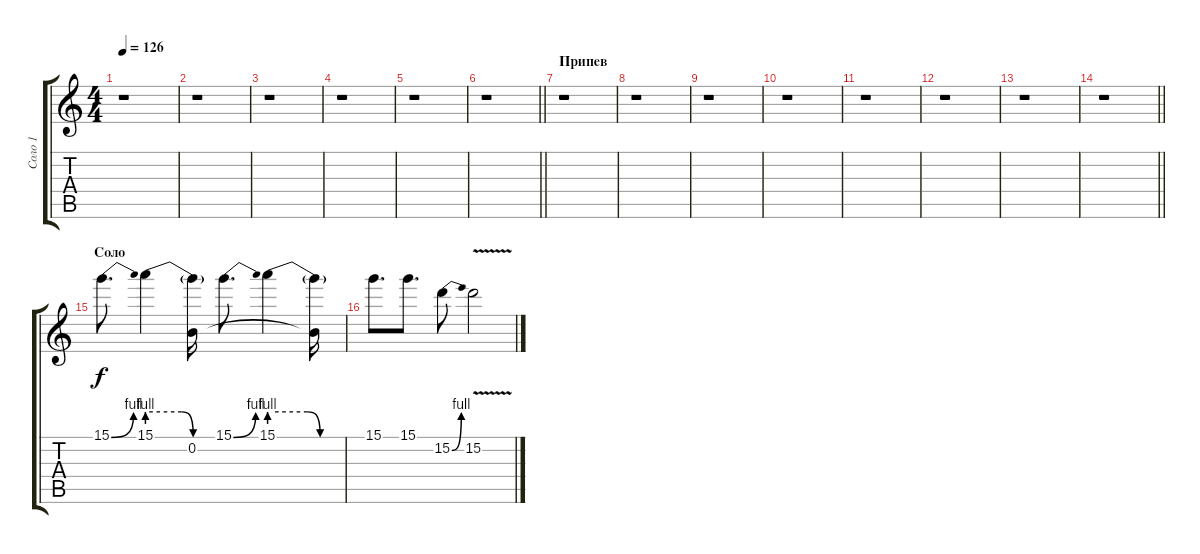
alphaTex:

\track ("Соло 1" "Соло 1") {instrument overdrivenguitar}
\staff {score tabs}
\tuning (E4 B3 G3 D3 A2 E2) {hide}
\ts (4 4)
\tempo 126
\clef g2
\ks c
r.1{dy f} |
r.1 |
r.1 |
r.1 |
r.1 |
\barLineRight lightlight
r.1 |
\section ("" "Припев")
r.1 |
r.1 |
r.1 |
r.1 |
r.1 |
r.1 |
r.1 |
\barLineRight lightlight
r.1 |
\section ("" "Соло")
15.1{be (bend 0 0 60 4)}.8{d} 15.1{be (custom 0 4 30 4 40 0 60 0)}.4 (15.1{t} 0.2).16 15.1{be (bend 0 0 60 4)}.8{d} 15.1{be (custom 0 4 30 4 40 0 60 0)}.4 (15.1{t} 0.2{t}).16 |
15.1.8{d} 15.1.8{d} 15.2{be (bend 0 0 60 4)}.8 15.2{v}.2
